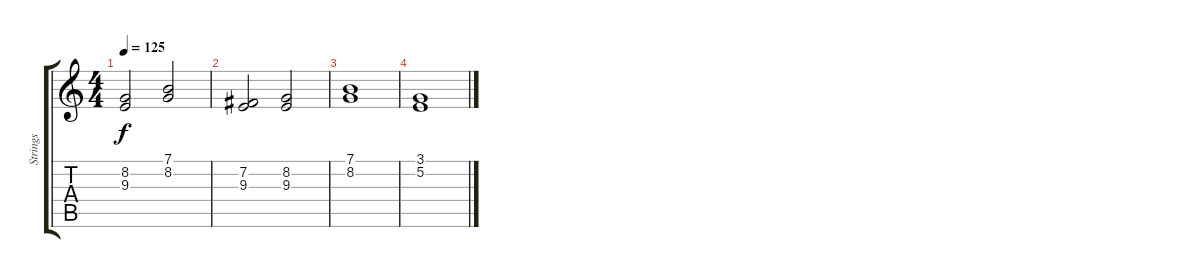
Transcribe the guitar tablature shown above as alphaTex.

\track ("Strings" "Strings") {instrument stringensemble2}
\staff {score tabs}
\tuning (E4 B3 G3 D3 A2 E2) {hide}
\ts (4 4)
\tempo 125
\clef g2
\ks c
(8.2 9.3).2{dy f} (7.1 8.2).2 |
(7.2 9.3).2 (8.2 9.3).2 |
(7.1 8.2).1 |
(3.1 5.2).1
